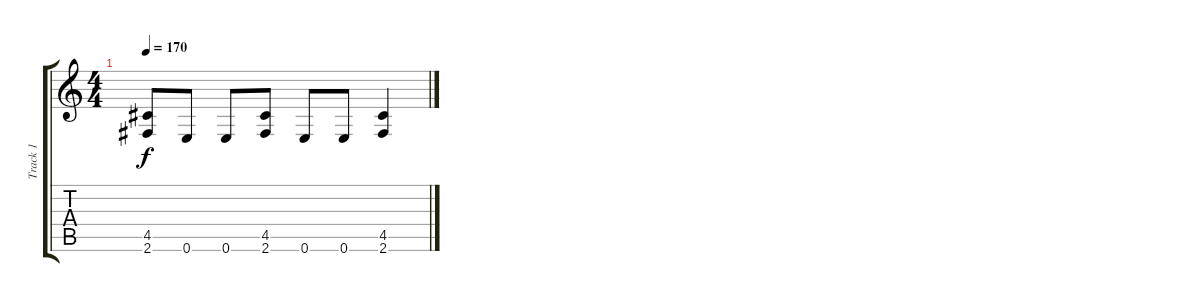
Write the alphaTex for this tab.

\track ("Track 1" "Track 1") {instrument overdrivenguitar}
\staff {score tabs}
\tuning (E4 B3 G3 D3 A2 E2) {hide}
\ts (4 4)
\tempo 170
\clef g2
\ks c
(4.5 2.6).8{dy f} 0.6.8 0.6.8 (4.5 2.6).8 0.6.8 0.6.8 (4.5 2.6).4
